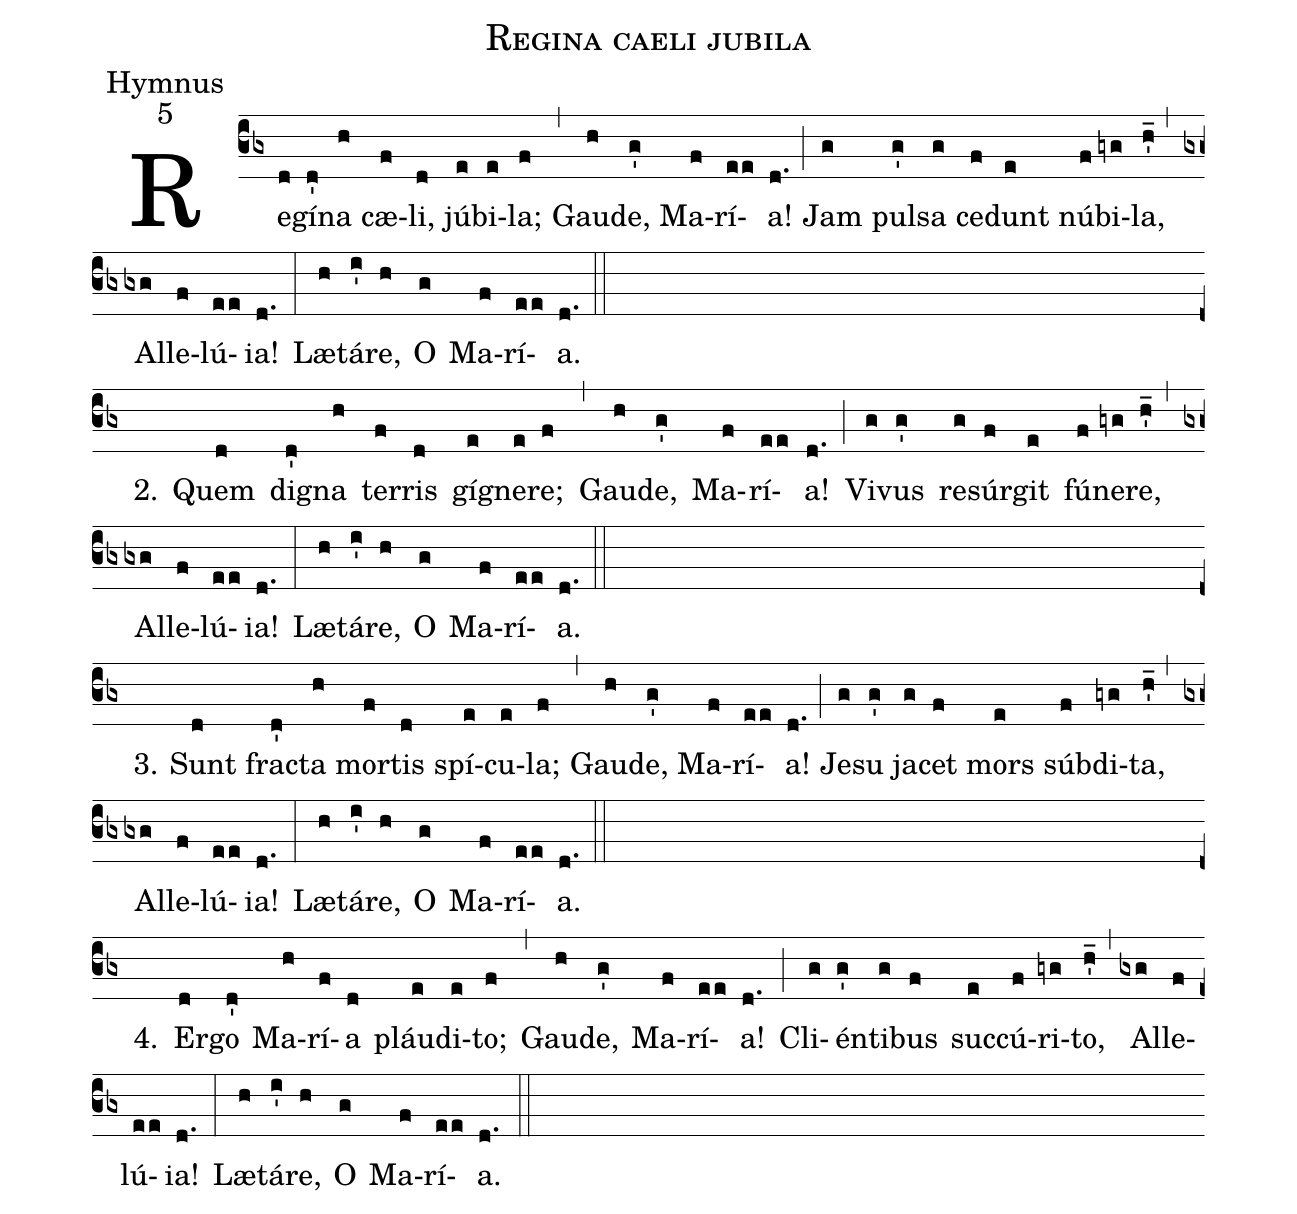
name:Regina caeli jubila;
office-part:Hymnus;
mode:5;
%%
(cb3)Re(d)gí(d')na(h) cæ(f)li,(d) jú(e)bi(e)la;(f) (,) Gau(h)de,(g') Ma(f)rí(ee)a!(d.) (;)
Jam(g) pul(g')sa(g) ce(f)dunt(e) nú(f)bi(gyg)la,(h'_) (,) Al(gxg)le(f)lú(ee)ia!(d.) (:) Læ(h)tá(i')re,(h) O(g) Ma(f)rí(ee)a.(d.::Z)

2.() Quem(d) di(d')gna(h) ter(f)ris(d) gí(e)gne(e)re;(f) (,) Gau(h)de,(g') Ma(f)rí(ee)a!(d.) (;)
Vi(g)vus(g') re(g)súr(f)git(e) fú(f)ne(gyg)re,(h'_) (,) Al(gxg)le(f)lú(ee)ia!(d.) (:) Læ(h)tá(i')re,(h) O(g) Ma(f)rí(ee)a.(d.::Z)

3.() Sunt(d) fra(d')cta(h) mor(f)tis(d) spí(e)cu(e)la;(f) (,) Gau(h)de,(g') Ma(f)rí(ee)a!(d.) (;)
Je(g)su(g') ja(g)cet(f) mors(e) súb(f)di(gyg)ta,(h'_) (,) Al(gxg)le(f)lú(ee)ia!(d.) (:) Læ(h)tá(i')re,(h) O(g) Ma(f)rí(ee)a.(d.::Z)

4.() Er(d)go(d') Ma(h)rí(f)a(d) pláu(e)di(e)to;(f) (,) Gau(h)de,(g') Ma(f)rí(ee)a!(d.) (;)
Cli(g)én(g')ti(g)bus(f) suc(e)cú(f)ri(gyg)to,(h'_) (,) Al(gxg)le(f)lú(ee)ia!(d.) (:) Læ(h)tá(i')re,(h) O(g) Ma(f)rí(ee)a.(d.::Z)
